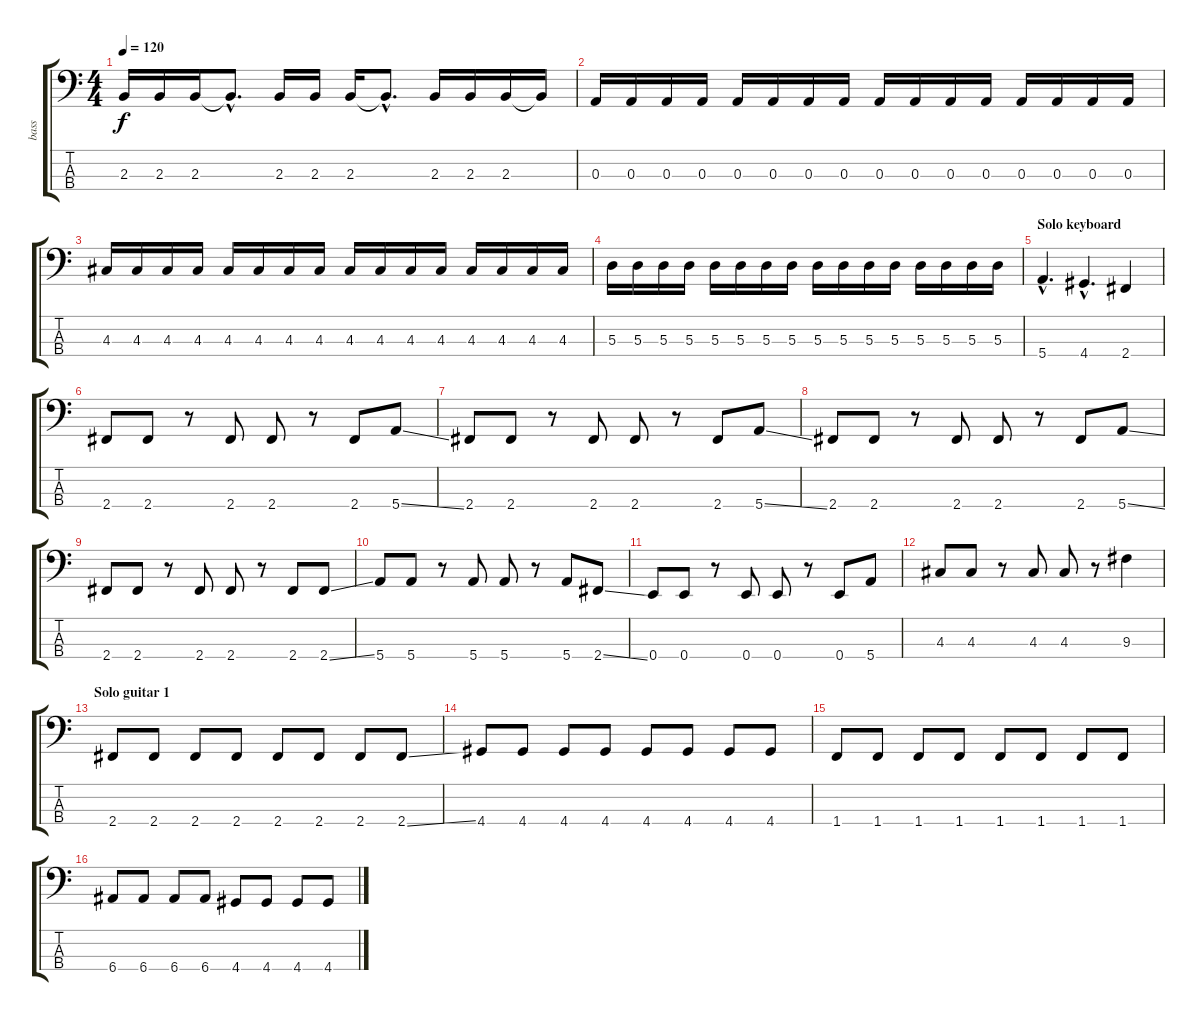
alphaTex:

\track ("bass" "bass") {instrument electricbassfinger}
\staff {score tabs}
\tuning (G2 D2 A1 E1) {hide}
\ts (4 4)
\tempo 120
\clef f4
\ks c
2.3.16{dy f} 2.3.16 2.3.16 2.3{hac t}.8{d} 2.3.16 2.3.16 2.3.16 2.3{hac t}.8{d} 2.3.16 2.3.16 2.3.16 2.3{t}.16 |
0.3.16 0.3.16 0.3.16 0.3.16 0.3.16 0.3.16 0.3.16 0.3.16 0.3.16 0.3.16 0.3.16 0.3.16 0.3.16 0.3.16 0.3.16 0.3.16 |
4.3.16 4.3.16 4.3.16 4.3.16 4.3.16 4.3.16 4.3.16 4.3.16 4.3.16 4.3.16 4.3.16 4.3.16 4.3.16 4.3.16 4.3.16 4.3.16 |
5.3.16 5.3.16 5.3.16 5.3.16 5.3.16 5.3.16 5.3.16 5.3.16 5.3.16 5.3.16 5.3.16 5.3.16 5.3.16 5.3.16 5.3.16 5.3.16 |
\section ("" "Solo keyboard")
5.4{hac}.4{d} 4.4{hac}.4{d} 2.4.4 |
2.4.8 2.4.8 r.8 2.4.8 2.4.8 r.8 2.4.8 5.4{ss}.8 |
2.4.8 2.4.8 r.8 2.4.8 2.4.8 r.8 2.4.8 5.4{ss}.8 |
2.4.8 2.4.8 r.8 2.4.8 2.4.8 r.8 2.4.8 5.4{ss}.8 |
2.4.8 2.4.8 r.8 2.4.8 2.4.8 r.8 2.4.8 2.4{ss}.8 |
5.4.8 5.4.8 r.8 5.4.8 5.4.8 r.8 5.4.8 2.4{ss}.8 |
0.4.8 0.4.8 r.8 0.4.8 0.4.8 r.8 0.4.8 5.4.8 |
4.3.8 4.3.8 r.8 4.3.8 4.3.8 r.8 9.3.4 |
\section ("" "Solo guitar 1")
2.4.8 2.4.8 2.4.8 2.4.8 2.4.8 2.4.8 2.4.8 2.4{ss}.8 |
4.4.8 4.4.8 4.4.8 4.4.8 4.4.8 4.4.8 4.4.8 4.4.8 |
1.4.8 1.4.8 1.4.8 1.4.8 1.4.8 1.4.8 1.4.8 1.4.8 |
6.4.8 6.4.8 6.4.8 6.4.8 4.4.8 4.4.8 4.4.8 4.4.8
